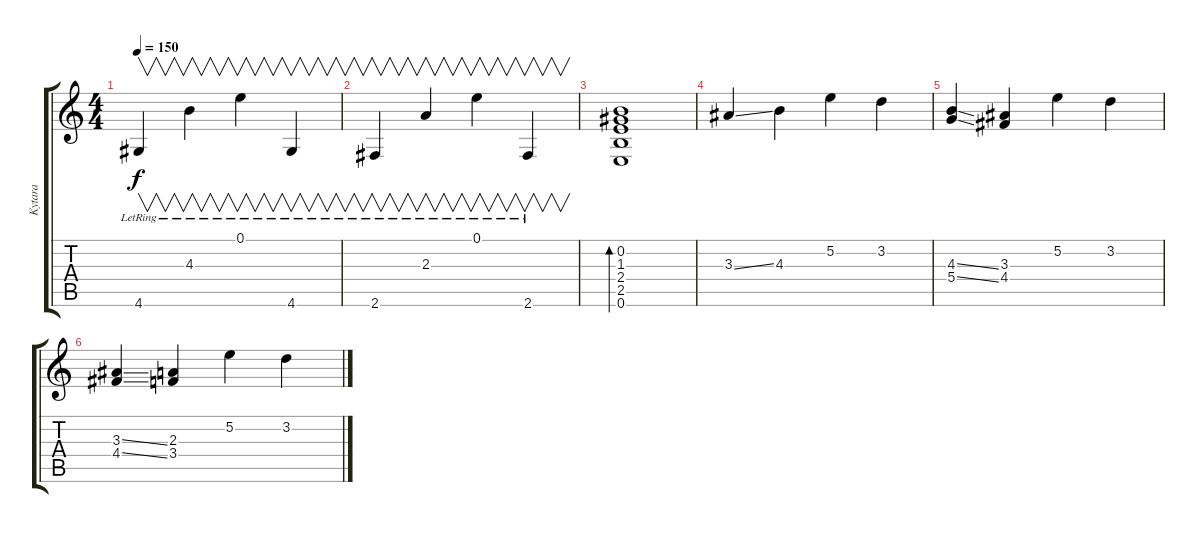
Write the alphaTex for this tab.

\track ("Kytara" "Kytara") {instrument acousticguitarsteel}
\staff {score tabs}
\tuning (E4 B3 G3 D3 A2 E2) {hide}
\ts (4 4)
\tempo 150
\clef g2
\ks c
4.6{lr}.4{v dy f} 4.3{lr}.4{v} 0.1{lr}.4{v} 4.6{lr}.4{v} |
2.6{lr}.4{v} 2.3{lr}.4{v} 0.1{lr}.4{v} 2.6{lr}.4{v} |
(0.2 1.3 2.4 2.5 0.6).1{bd 120} |
3.3{ss}.4 4.3.4 5.2.4 3.2.4 |
(4.3{ss} 5.4{ss}).4 (3.3 4.4).4 5.2.4 3.2.4 |
(3.3{ss} 4.4{ss}).4 (2.3 3.4).4 5.2.4 3.2.4
